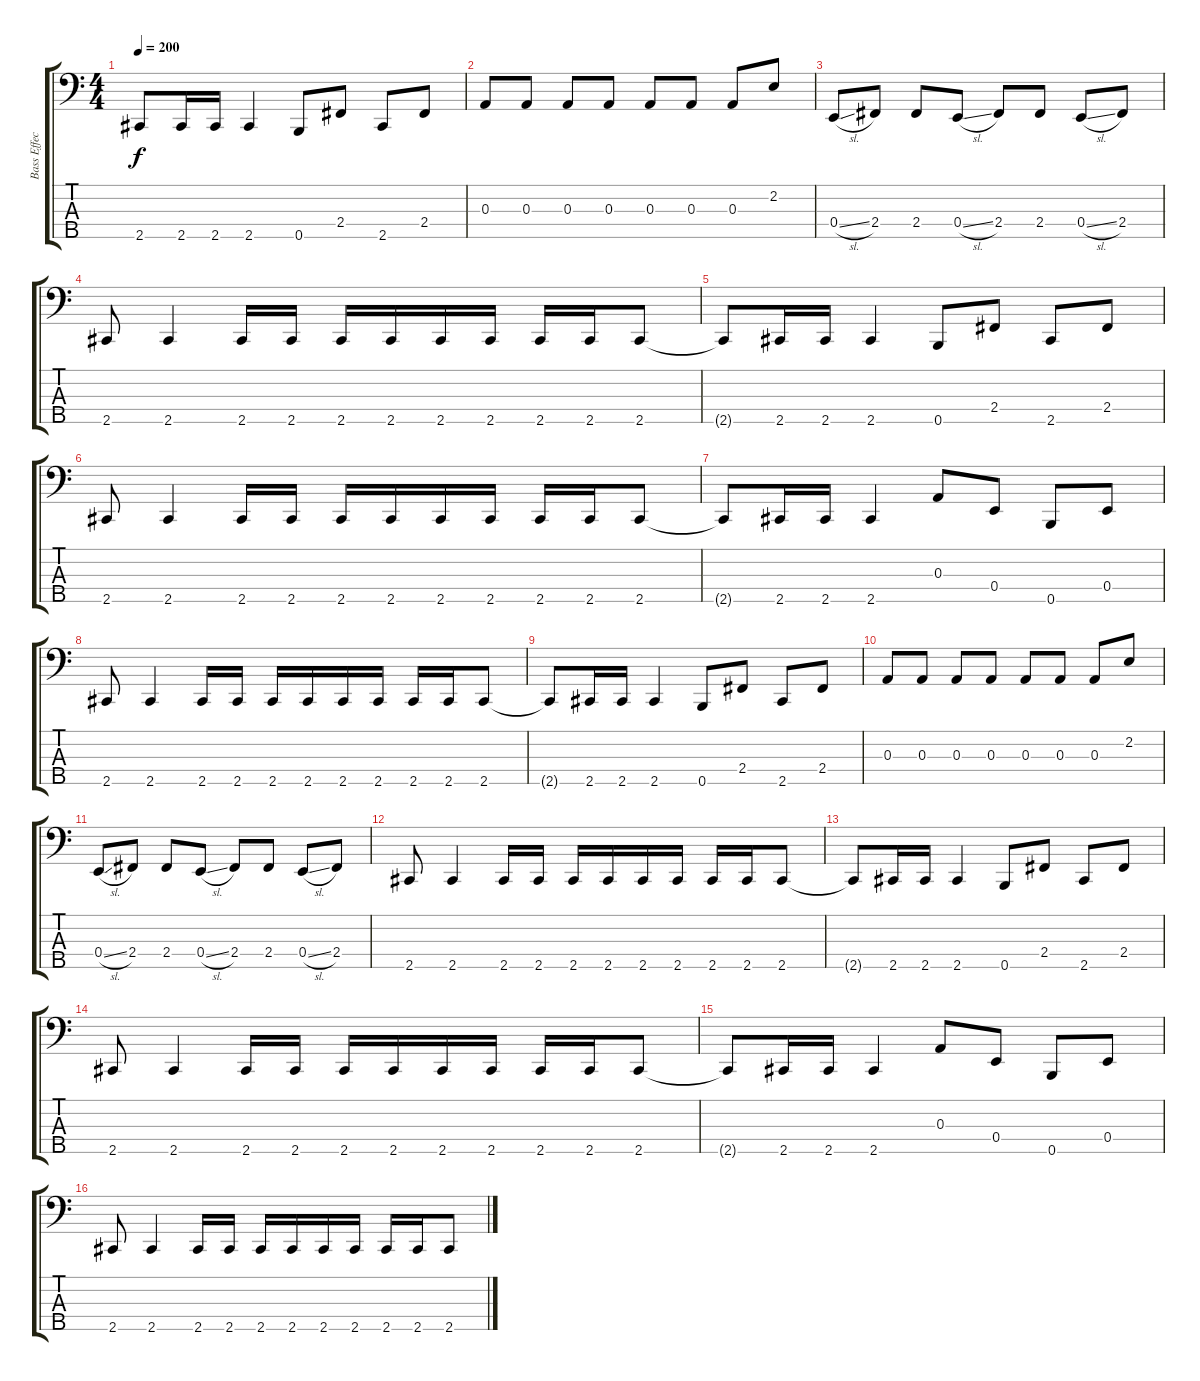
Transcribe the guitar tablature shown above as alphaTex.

\track ("Bass Effect" "Bass Effec") {instrument slapbass1}
\staff {score tabs}
\tuning (G2 D2 A1 E1 B0) {hide}
\ts (4 4)
\tempo 200
\clef f4
\ks c
2.5{t}.8{dy f} 2.5.16 2.5.16 2.5.4 0.5.8 2.4.8 2.5.8 2.4.8 |
0.3.8 0.3.8 0.3.8 0.3.8 0.3.8 0.3.8 0.3.8 2.2.8 |
0.4{sl}.8 2.4.8 2.4.8 0.4{sl}.8 2.4.8 2.4.8 0.4{sl}.8 2.4.8 |
2.5.8 2.5.4 2.5.16 2.5.16 2.5.16 2.5.16 2.5.16 2.5.16 2.5.16 2.5.16 2.5.8 |
2.5{t}.8 2.5.16 2.5.16 2.5.4 0.5.8 2.4.8 2.5.8 2.4.8 |
2.5.8 2.5.4 2.5.16 2.5.16 2.5.16 2.5.16 2.5.16 2.5.16 2.5.16 2.5.16 2.5.8 |
2.5{t}.8 2.5.16 2.5.16 2.5.4 0.3.8 0.4.8 0.5.8 0.4.8 |
2.5.8 2.5.4 2.5.16 2.5.16 2.5.16 2.5.16 2.5.16 2.5.16 2.5.16 2.5.16 2.5.8 |
2.5{t}.8 2.5.16 2.5.16 2.5.4 0.5.8 2.4.8 2.5.8 2.4.8 |
0.3.8 0.3.8 0.3.8 0.3.8 0.3.8 0.3.8 0.3.8 2.2.8 |
0.4{sl}.8 2.4.8 2.4.8 0.4{sl}.8 2.4.8 2.4.8 0.4{sl}.8 2.4.8 |
2.5.8 2.5.4 2.5.16 2.5.16 2.5.16 2.5.16 2.5.16 2.5.16 2.5.16 2.5.16 2.5.8 |
2.5{t}.8 2.5.16 2.5.16 2.5.4 0.5.8 2.4.8 2.5.8 2.4.8 |
2.5.8 2.5.4 2.5.16 2.5.16 2.5.16 2.5.16 2.5.16 2.5.16 2.5.16 2.5.16 2.5.8 |
2.5{t}.8 2.5.16 2.5.16 2.5.4 0.3.8 0.4.8 0.5.8 0.4.8 |
2.5.8 2.5.4 2.5.16 2.5.16 2.5.16 2.5.16 2.5.16 2.5.16 2.5.16 2.5.16 2.5.8
